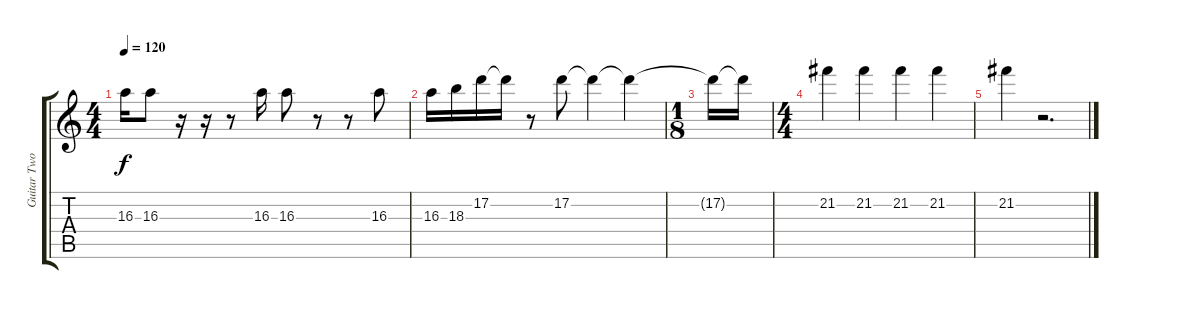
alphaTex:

\track ("Guitar Two" "Guitar Two") {instrument distortionguitar}
\staff {score tabs}
\tuning (D4 A3 F3 C3 G2 D2) {hide}
\ts (4 4)
\tempo 120
\clef g2
\ks c
16.3.16{dy f} 16.3.8 r.16 r.16 r.8 16.3.16 16.3.8 r.8 r.8 16.3.8 |
16.3.16 18.3.16 17.2.16 17.2{t}.16 r.8 17.2.8 17.2{t}.4 17.2{t}.4 |
\ts (1 8)
17.2{t}.16 17.2{t}.16 |
\ts (4 4)
21.2.4 21.2.4{volume 10} 21.2.4{volume 8} 21.2.4{volume 6} |
21.2.4{volume 3} r.2{d}
